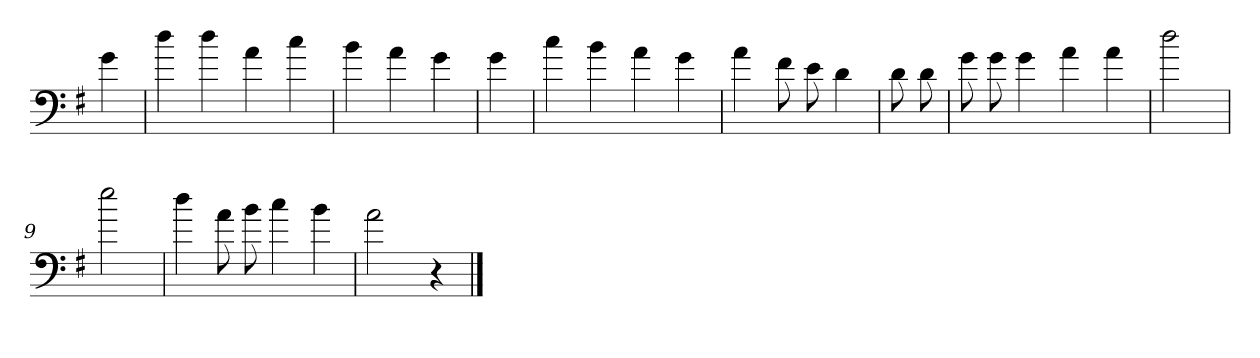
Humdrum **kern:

**kern
*part1
*staff1
*clefF4
*k[f#]
*G:
=
4g
=1
4dd
4dd
4a
4cc
=2
4b
4a
4g
=3
4g
=4
4cc
4b
4a
4g
=5
4a
8f#
8e
4d
=6
8d
8d
=7
8g
8g
4g
4a
4a
=8
2dd
=9
2ee
=10
4dd
8a
8b
4cc
4b
=11
2a
4r
==
*-
